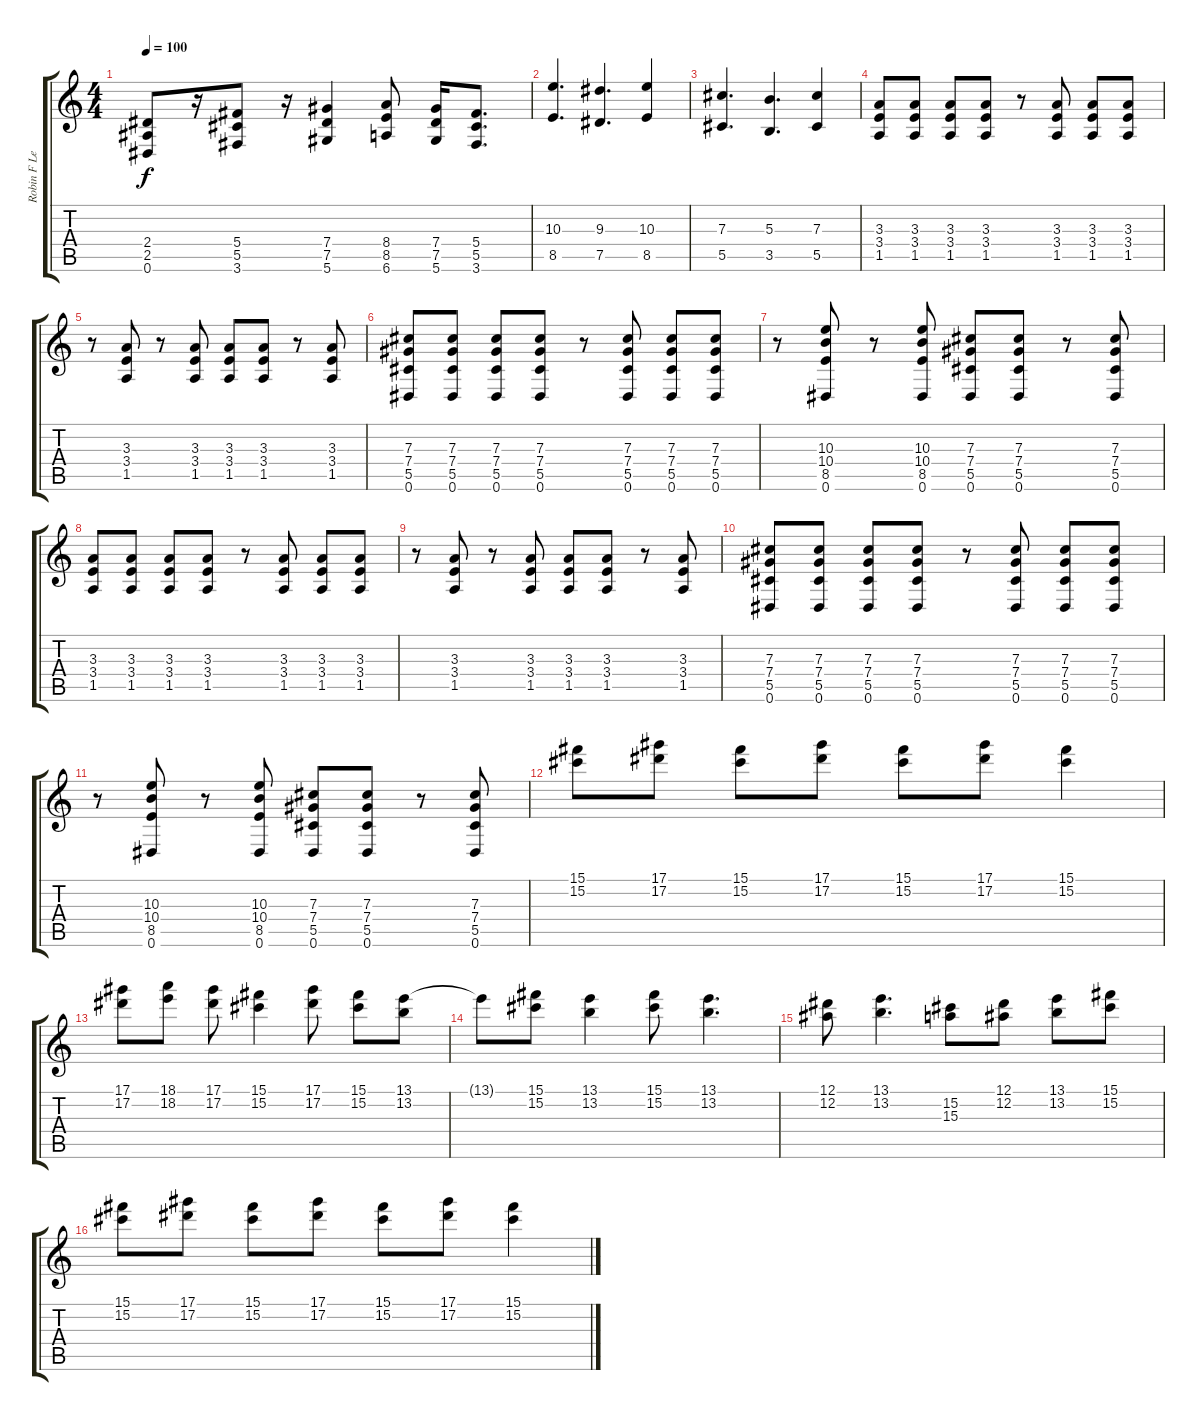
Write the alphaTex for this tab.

\track ("Robin F Lead" "Robin F Le") {instrument overdrivenguitar}
\staff {score tabs}
\tuning (Eb4 Bb3 Gb3 Db3 Ab2 Eb2) {hide}
\ts (4 4)
\tempo 100
\clef g2
\ks c
(2.4 2.5 0.6).8{dy f} r.16 (5.4 5.5 3.6).8 r.16 (7.4 7.5 5.6).4 (8.4 8.5 6.6).8 (7.4 7.5 5.6).16 (5.4 5.5 3.6).8{d} |
(10.3 8.5).4{d} (9.3 7.5).4{d} (10.3 8.5).4 |
(7.3 5.5).4{d} (5.3 3.5).4{d} (7.3 5.5).4 |
(3.3 3.4 1.5).8 (3.3 3.4 1.5).8 (3.3 3.4 1.5).8 (3.3 3.4 1.5).8 r.8 (3.3 3.4 1.5).8 (3.3 3.4 1.5).8 (3.3 3.4 1.5).8 |
r.8 (3.3 3.4 1.5).8 r.8 (3.3 3.4 1.5).8 (3.3 3.4 1.5).8 (3.3 3.4 1.5).8 r.8 (3.3 3.4 1.5).8 |
(7.3 7.4 5.5 0.6).8 (7.3 7.4 5.5 0.6).8 (7.3 7.4 5.5 0.6).8 (7.3 7.4 5.5 0.6).8 r.8 (7.3 7.4 5.5 0.6).8 (7.3 7.4 5.5 0.6).8 (7.3 7.4 5.5 0.6).8 |
r.8 (10.3 10.4 8.5 0.6).8 r.8 (10.3 10.4 8.5 0.6).8 (7.3 7.4 5.5 0.6).8 (7.3 7.4 5.5 0.6).8 r.8 (7.3 7.4 5.5 0.6).8 |
(3.3 3.4 1.5).8 (3.3 3.4 1.5).8 (3.3 3.4 1.5).8 (3.3 3.4 1.5).8 r.8 (3.3 3.4 1.5).8 (3.3 3.4 1.5).8 (3.3 3.4 1.5).8 |
r.8 (3.3 3.4 1.5).8 r.8 (3.3 3.4 1.5).8 (3.3 3.4 1.5).8 (3.3 3.4 1.5).8 r.8 (3.3 3.4 1.5).8 |
(7.3 7.4 5.5 0.6).8 (7.3 7.4 5.5 0.6).8 (7.3 7.4 5.5 0.6).8 (7.3 7.4 5.5 0.6).8 r.8 (7.3 7.4 5.5 0.6).8 (7.3 7.4 5.5 0.6).8 (7.3 7.4 5.5 0.6).8 |
r.8 (10.3 10.4 8.5 0.6).8 r.8 (10.3 10.4 8.5 0.6).8 (7.3 7.4 5.5 0.6).8 (7.3 7.4 5.5 0.6).8 r.8 (7.3 7.4 5.5 0.6).8 |
(15.1 15.2).8 (17.1 17.2).8 (15.1 15.2).8 (17.1 17.2).8 (15.1 15.2).8 (17.1 17.2).8 (15.1 15.2).4 |
(17.1 17.2).8 (18.1 18.2).8 (17.1 17.2).8 (15.1 15.2).4 (17.1 17.2).8 (15.1 15.2).8 (13.1 13.2).8 |
13.1{t}.8 (15.1 15.2).8 (13.1 13.2).4 (15.1 15.2).8 (13.1 13.2).4{d} |
(12.1 12.2).8 (13.1 13.2).4{d} (15.2 15.3).8 (12.1 12.2).8 (13.1 13.2).8 (15.1 15.2).8 |
(15.1 15.2).8 (17.1 17.2).8 (15.1 15.2).8 (17.1 17.2).8 (15.1 15.2).8 (17.1 17.2).8 (15.1 15.2).4
